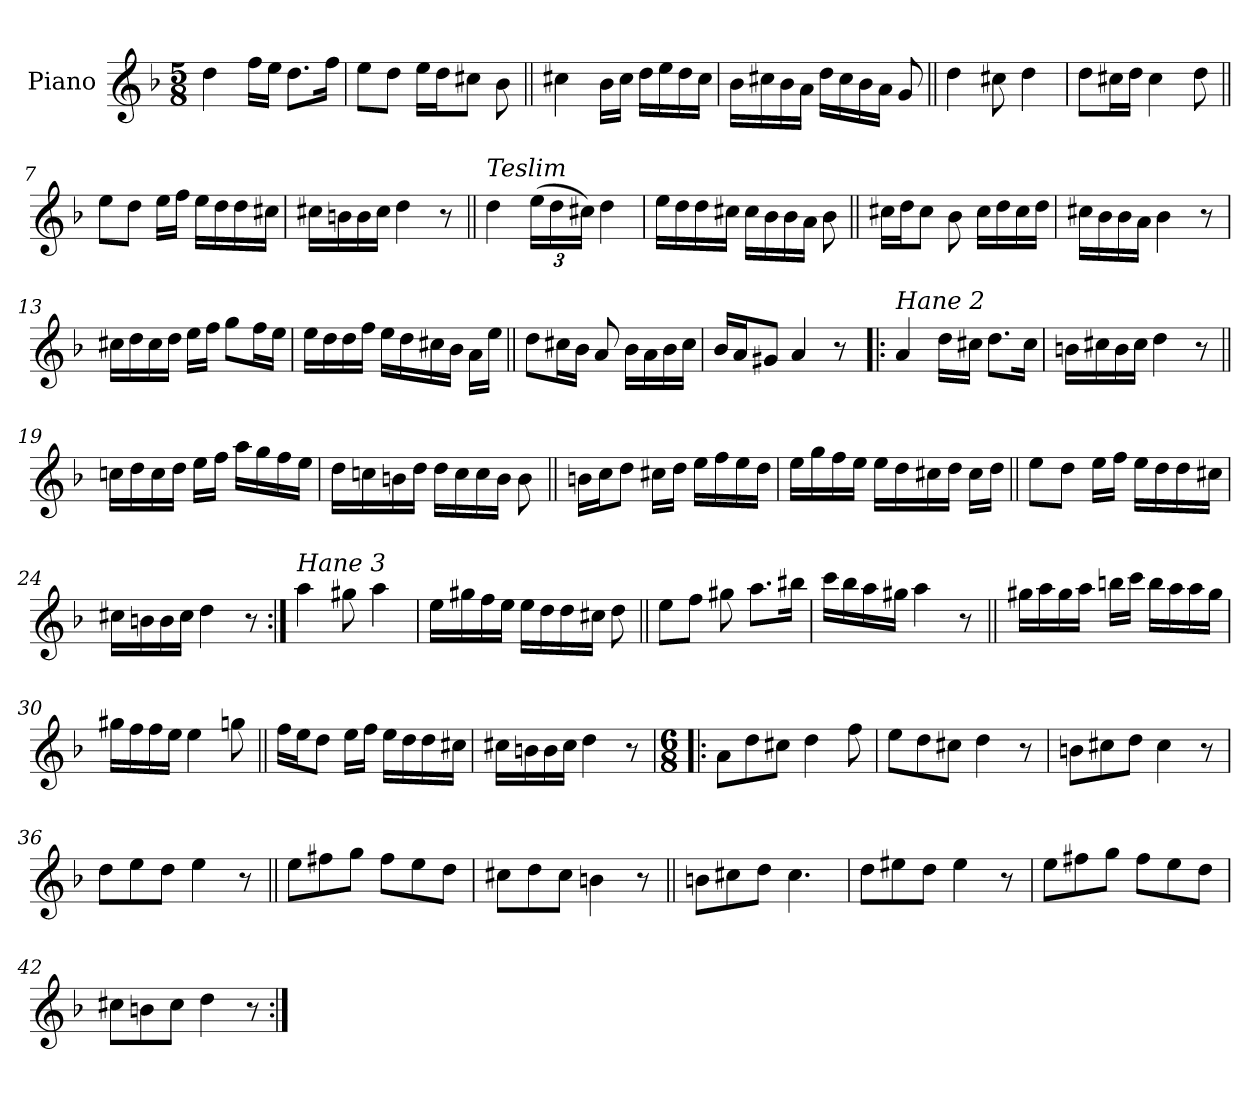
**kern
*part1
*staff1
*I"Piano
*I'Pno
*clefG2
*k[b-]
*F:
*M5/8
=1
4dd\
16ff\LL
16ee\JJ
8.dd\L
16ff\Jk
=2
8ee\L
8dd\J
16ee\LL
16dd\J
8cc#X\J
8b-\
=3||
4cc#X\
16b-\LL
16cc#\JJ
16dd\LL
16ee\
16dd\
16cc#\JJ
=4
16b-\LL
16cc#X\
16b-\
16a\JJ
16dd\LL
16cc#\
16b-\
16a\JJ
8g/
!!LO:LB:g=z
=5||
4dd\
8cc#X\
4dd\
=6
8dd\L
16cc#X\L
16dd\JJ
4cc#\
8dd\
=7||
8ee\L
8dd\J
16ee\LL
16ff\JJ
16ee\LL
16dd\
16dd\
16cc#X\JJ
=8
16cc#X\LL
16bn\
16b\
16cc#\JJ
4dd\
8r
!!LO:LB:g=z
=9||
!LO:TX:a:i:t=Teslim
4dd\
*Xbrackettup
(>24ee\LL
24dd\
24cc#X\JJ)
4dd\
=10
16ee\LL
16dd\
16dd\
16cc#X\JJ
16cc#\LL
16b-\
16b-\
16a\JJ
8b-\
=11||
16cc#X\LL
16dd\J
8cc#\J
8b-\
16cc#\LL
16dd\
16cc#\
16dd\JJ
=12
16cc#X\LL
16b-\
16b-\
16a\JJ
4b-\
8r
=13
16cc#X\LL
16dd\
16cc#\
16dd\JJ
16ee\LL
16ff\JJ
8gg\L
16ff\L
16ee\JJ
!!LO:LB:g=z
=14
16ee\LL
16dd\
16dd\
16ff\JJ
16ee\LL
16dd\
16cc#X\
16b-\JJ
16a\LL
16ee\JJ
=15||
8dd\L
16cc#X\L
16b-\JJ
8a/
16b-\LL
16a\
16b-\
16cc#\JJ
=16
16b-/LL
16a/J
8g#X/J
4a/
8r
=17!|:
!LO:TX:a:i:t=Hane 2
4a/
16dd\LL
16cc#X\JJ
8.dd\L
16cc#\Jk
=18
16bn\LL
16cc#X\
16b\
16cc#\JJ
4dd\
8r
!!LO:LB:g=z
=19||
16ccn\LL
16dd\
16cc\
16dd\JJ
16ee\LL
16ff\JJ
16aa\LL
16gg\
16ff\
16ee\JJ
=20
16dd\LL
16ccn\
16bn\
16dd\JJ
16dd\LL
16cc\
16cc\
16b\JJ
8b\
=21||
16bn\LL
16cc\J
8dd\J
16cc#X\LL
16dd\JJ
16ee\LL
16ff\
16ee\
16dd\JJ
=22
16ee\LL
16gg\
16ff\
16ee\JJ
16ee\LL
16dd\
16cc#X\
16dd\JJ
16cc#\LL
16dd\JJ
!!LO:LB:g=z
=23||
8ee\L
8dd\J
16ee\LL
16ff\JJ
16ee\LL
16dd\
16dd\
16cc#X\JJ
=24
16cc#X\LL
16bn\
16b\
16cc#\JJ
4dd\
8r
=25:|!
!LO:TX:a:i:t=Hane 3
4aa\
8gg#X\
4aa\
=26
16ee\LL
16gg#X\
16ff\
16ee\JJ
16ee\LL
16dd\
16dd\
16cc#X\JJ
8dd\
!!LO:LB:g=z
=27||
8ee\L
8ff\J
8gg#X\
8.aa\L
16bb#X\Jk
=28
16ccc\LL
16bb-\
16aa\
16gg#X\JJ
4aa\
8r
=29||
16gg#X\LL
16aa\
16gg#\
16aa\JJ
16bbn\LL
16ccc\JJ
16bb\LL
16aa\
16aa\
16gg#\JJ
=30
16gg#X\LL
16ff\
16ff\
16ee\JJ
4ee\
8ggn\
!!LO:LB:g=z
=31||
16ff\LL
16ee\J
8dd\J
16ee\LL
16ff\JJ
16ee\LL
16dd\
16dd\
16cc#X\JJ
=32
16cc#X\LL
16bn\
16b\
16cc#\JJ
4dd\
8r
=33!|:
*M6/8
8a\L
8dd\
8cc#X\J
4dd\
8ff\
=34
8ee\L
8dd\
8cc#X\J
4dd\
8r
!!LO:LB:g=z
=35
8bn\L
8cc#X\
8dd\J
4cc#\
8r
=36
8dd\L
8ee\
8dd\J
4ee\
8r
=37||
8ee\L
8ff#X\
8gg\J
8ff#\L
8ee\
8dd\J
=38
8cc#X\L
8dd\
8cc#\J
4bn\
8r
!!LO:PB:g=z
=39||
8bn\L
8cc#X\
8dd\J
4.cc#\
=40
8dd\L
8ee#X\
8dd\J
4ee#\
8r
=41
8ee\L
8ff#X\
8gg\J
8ff#\L
8ee\
8dd\J
=42
8cc#X\L
8bn\
8cc#\J
4dd\
8r
=:|!
*-
